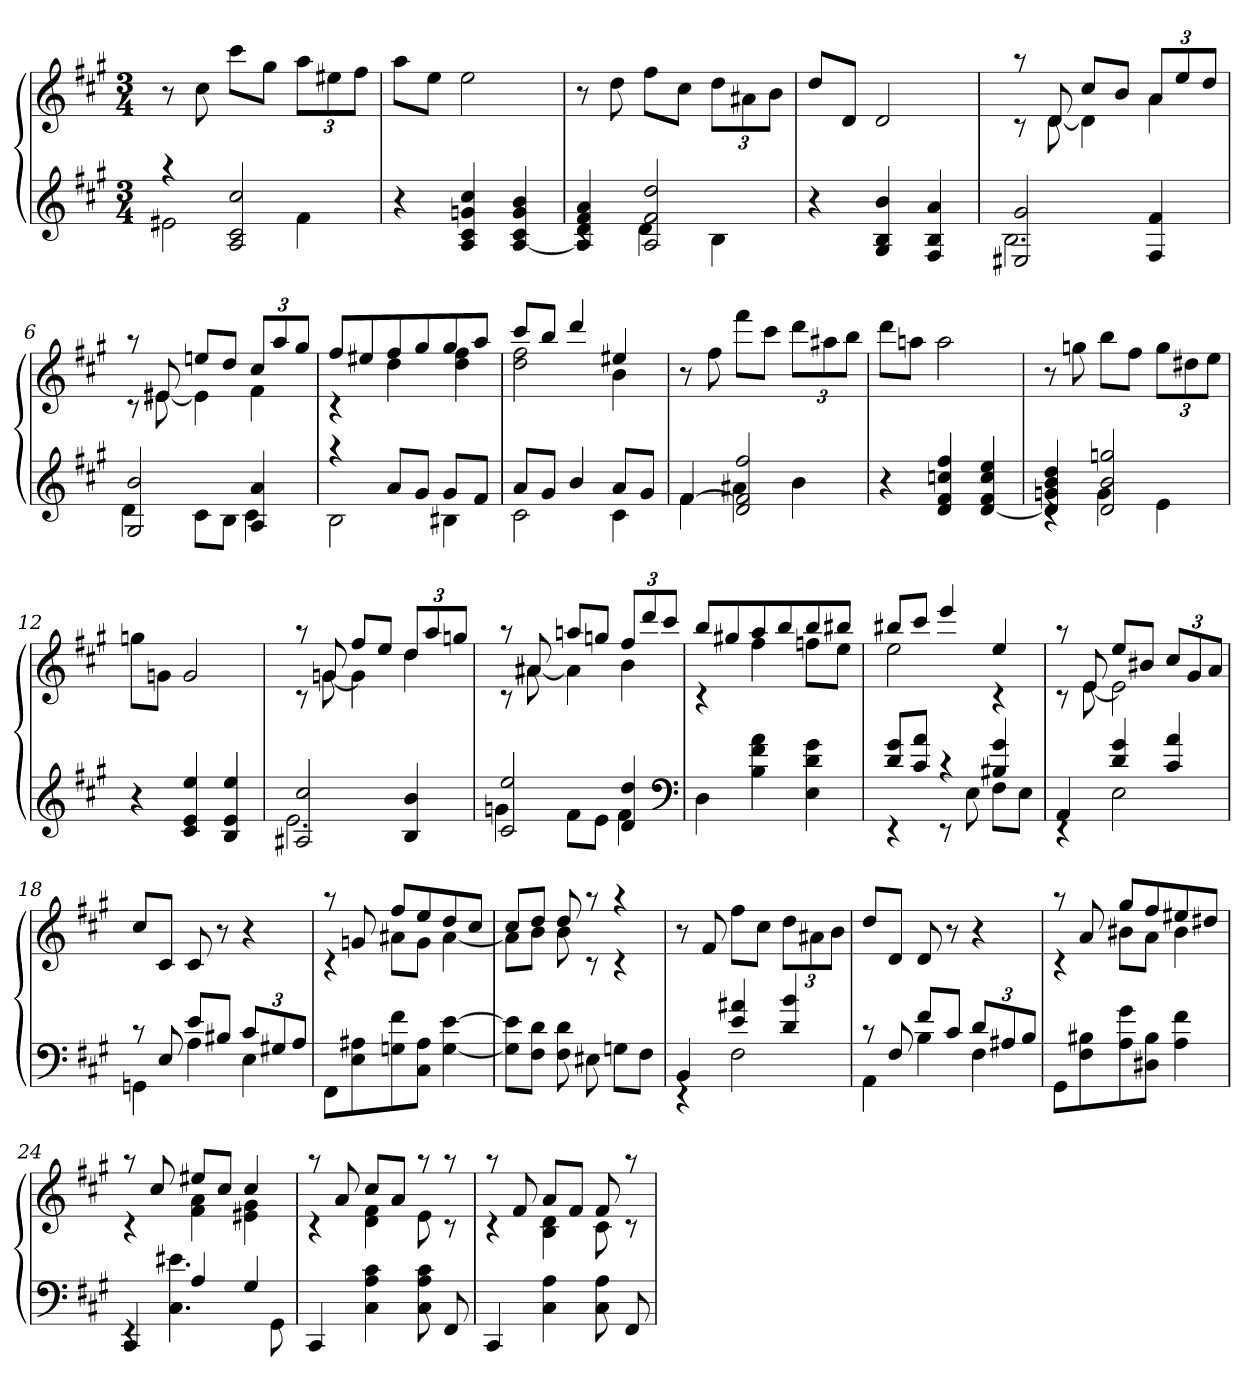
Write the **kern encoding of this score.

**kern	**kern
*part1	*part1
*staff2	*staff1
*clefG2	*clefG2
*k[f#c#g#]	*k[f#c#g#]
*f#:	*f#:
*M3/4	*M3/4
=1	=1
*^	*
4raa	2e#X	8r
.	.	8cc#
2A 2c# 2cc#	.	8ccc#L
.	.	8gg#J
.	4f#	12aaL
.	.	12ee#X
.	.	12ff#J
*v	*v	*
=2	=2
4r	8aaL
.	8eeJ
4A 4c# 4gn 4cc#	2ee
[4A 4c# 4g 4b	.
=3	=3
*^	*
4A] 4d 4f# 4a	4rc	8r
.	.	8dd
2A 2f# 2dd	4d	8ff#L
.	.	8cc#J
.	4B	12ddL
.	.	12a#X
.	.	12bJ
*v	*v	*
=4	=4
4r	8ddL
.	8dJ
4G# 4B 4b	2d
4F# 4B 4a	.
=5	=5
*^	*^
2E#X 2g#	2.B	8raa	8rc
.	.	8d	[8d
.	.	8cc#L	4d]
.	.	8bJ	.
4F# 4f#	.	12aL	4a
.	.	12ee	.
.	.	12ddJ	.
=6	=6	=6	=6
2G# 2b	4d	8raa	8rc
.	.	8e#X	[8e#X
.	8c#L	8eenL	4e#]
.	8BJ	8ddJ	.
4A 4a	4c#	12cc#L	4f#
.	.	12aa	.
.	.	12gg#J	.
=7	=7	=7	=7
4raa	2B	8ff#L	4rc
.	.	8ee#X	.
8aL	.	8ff#	4dd
8g#J	.	8gg#	.
8g#L	4B#X	8gg#	4dd 4ff#
8f#J	.	8aaJ	.
=8	=8	=8	=8
8aL	2c#	8ccc#L	2dd 2ff#
8g#J	.	8bbJ	.
4b	.	4ddd	.
8aL	4c#	4ee#X	4b
8g#J	.	.	.
*	*	*v	*v
=9	=9	=9
[4f#	4f#	8r
.	.	8ff#
2d 2f#] 2ff#	4a#X	8fff#L
.	.	8ccc#J
.	4b	12dddL
.	.	12aa#X
.	.	12bbJ
*v	*v	*
=10	=10
4r	8dddL
.	8aanJ
4d 4f# 4ccn 4ff#	2aa
[4d 4f# 4cc 4ee	.
=11	=11
*^	*
4d] 4gn 4b 4dd	4rc	8r
.	.	8ggn
2d 2b 2ggn	4g	8bbL
.	.	8ff#J
.	4e	12ggL
.	.	12dd#X
.	.	12eeJ
*v	*v	*
=12	=12
4r	8ggnL
.	8gnJ
4c# 4e 4ee	2g
4B 4e 4ee	.
=13	=13
*^	*^
2A#X 2cc#	2.e	8raa	8rc
.	.	8gn	[8g
.	.	8ff#L	4g]
.	.	8eeJ	.
4B 4b	.	12ddL	4dd
.	.	12aa	.
.	.	12ggnJ	.
=14	=14	=14	=14
2c# 2ee	4gn	8raa	8rc
.	.	8a#X	[8a#X
.	8f#L	8aanL	4a#]
.	8eJ	8ggnJ	.
4d 4dd	4f#	12ff#L	4b
.	.	12ddd	.
.	.	12ccc#J	.
*v	*v	*	*
*clefF4	*	*
=15	=15	=15
4D	8bbL	4rc
.	8gg#X	.
4B 4f# 4a	8aa	4ff#
.	8bb	.
4E 4d 4g#	8bb	8ffnL
.	8bb#XJ	8eeJ
=16	=16	=16
*^	*	*
8d 8g#L	4rEE	8bb#XL	2ee
8c# 8aJ	.	8ccc#J	.
4rc	8rEE	4eee	.
.	8E	.	.
4B#X 4g#	8F#L	4ee	4rc
.	8EJ	.	.
=17	=17	=17	=17
4AA	4rEE	8raa	8rc
.	.	8e	[8e
4d 4g#	2E	8eeL	2e]
.	.	8b#XJ	.
4c# 4a	.	12cc#L	.
.	.	12g#	.
.	.	12aJ	.
*	*	*v	*v
=18	=18	=18
8rc	4GGn	8cc#L
8E	.	8c#J
8eL	4A	8c#
8B#XJ	.	8r
12c#L	4E	4r
12G#X	.	.
12AJ	.	.
*v	*v	*
=19	=19
*	*^
8FF#L	8raa	4rc
8E 8A#X	8gn	.
8Gn 8f#	8ff#L	8a#XL
8C# 8A#J	8ee	8gJ
[4G [4e	8dd	[4a#
.	8cc#J	.
=20	=20	=20
8G] 8e]L	8cc#L	8a#L]
8F# 8dJ	8ddJ	8bJ
8F# 8d	8dd	8b
8E#X	8raa	8rc
8GnL	4raa	4rc
8F#J	.	.
*	*v	*v
=21	=21
*^	*
4BB	4rEE	8r
.	.	8f#
4e 4a#X	2F#	8ff#L
.	.	8cc#J
4d 4b	.	12ddL
.	.	12a#X
.	.	12bJ
=22	=22	=22
8rc	4AA	8ddL
8F#	.	8dJ
8f#L	4B	8d
8c#J	.	8r
12dL	4F#	4r
12A#X	.	.
12BJ	.	.
*v	*v	*
=23	=23
*	*^
8GG#L	8raa	4rc
8F# 8B#X	8a	.
8A 8g#	8gg#L	8b#XL
8D#X 8B#J	8ff#	8aJ
4A 4f#	8ee#X	4b#
.	8dd#XJ	.
=24	=24	=24
*^	*	*
4CC#	4rEE	8raa	4rc
.	.	8cc#	.
4A	4.C# 4.e#X	8ee#XL	4f# 4a
.	.	8cc#J	.
4G#	.	4cc#	4e#X 4g#
.	8GG#	.	.
*v	*v	*	*
=25	=25	=25
4CC#	8raa	4rc
.	8a	.
4C# 4A 4c#	8cc#L	4d 4f#
.	8aJ	.
8C# 8A 8c#	8raa	8e
8FF#	8raa	8rc
=26	=26	=26
4CC#	8raa	4rc
.	8f#	.
4C# 4A	8aL	4B 4d
.	8f#J	.
8C# 8A	8f#	8c#
8FF#	8raa	8rc
*	*v	*v
=	=
*-	*-
